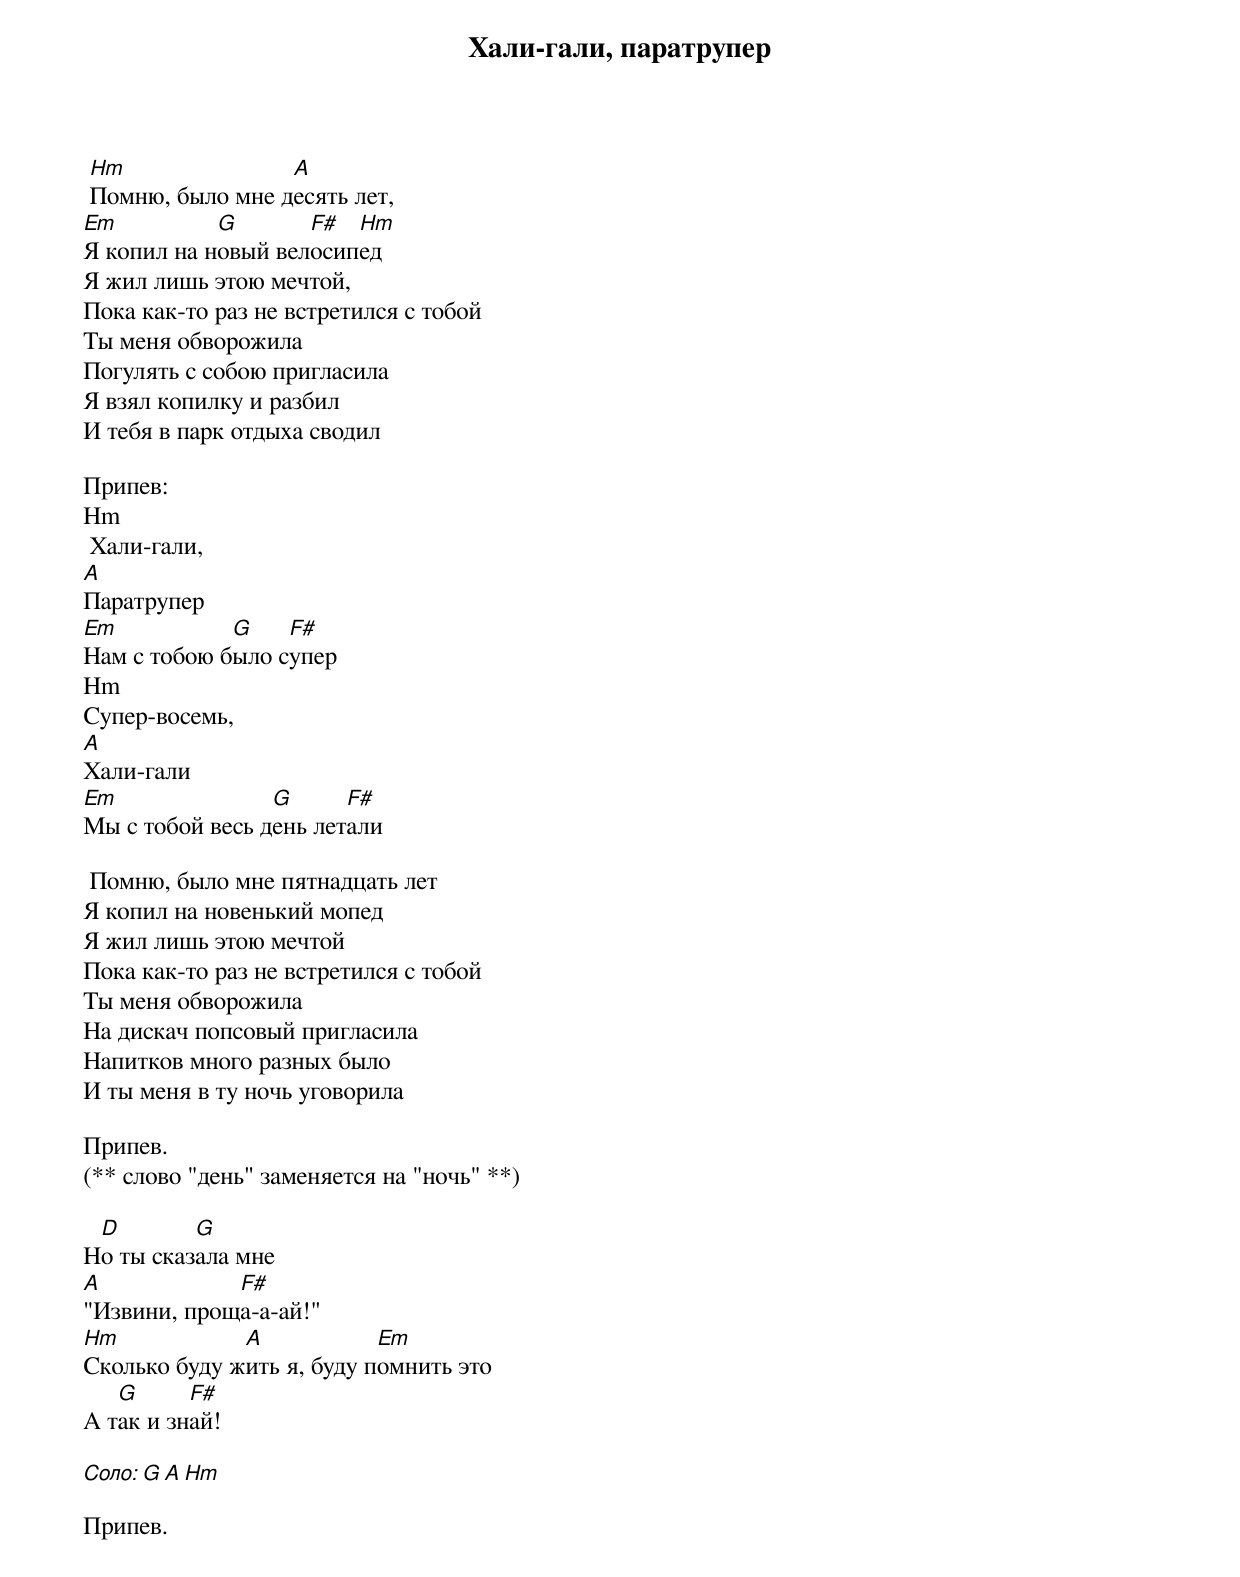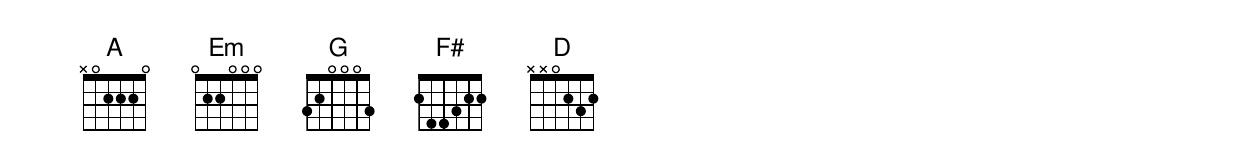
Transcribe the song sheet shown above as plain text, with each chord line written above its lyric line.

                      Хали-гали, паратрупер

 Hm               A
 Помню, было мне десять лет,
Em          G       F#  Hm
Я копил на новый велосипед
Я жил лишь этою мечтой,
Пока как-то раз не встретился с тобой
Ты меня обворожила
Погулять с собою пригласила
Я взял копилку и разбил
И тебя в парк отдыха сводил

Припев:
Hm
 Хали-гали,
A
Паратрупер
Em           G    F#
Нам с тобою было супер
Hm
Супер-восемь,
A
Хали-гали
Em               G      F#
Мы с тобой весь день летали

 Помню, было мне пятнадцать лет
Я копил на новенький мопед
Я жил лишь этою мечтой
Пока как-то раз не встретился с тобой
Ты меня обворожила
На дискач попсовый пригласила
Напитков много разных было
И ты меня в ту ночь уговорила

Припев.
(** слово "день" заменяется на "ночь" **)

 D        G
Но ты сказала мне
A            F#
"Извини, проща-а-ай!"
Hm            A            Em
Сколько буду жить я, буду помнить это
   G      F#
А так и знай!

Соло: G A  Hm

Припев.
